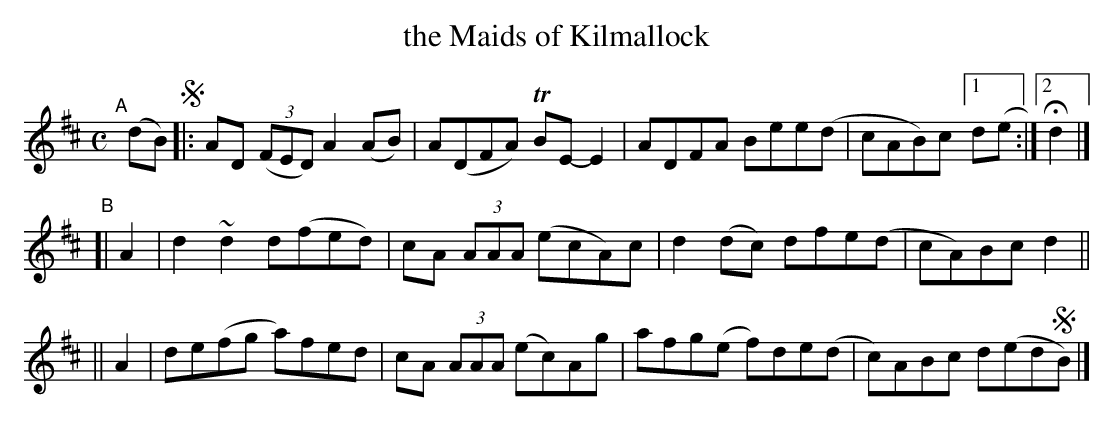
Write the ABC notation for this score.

X:1
T: the Maids of Kilmallock
M: C
L: 1/8
K: D
"^A"[|] (dB) !segno! |: AD (3(FED) A2(AB) | A(DFA) TBE-E2 | ADFA Bee(d | cAB)c [1 d(e :|[2 Hd2 |]
"^B"\
[| A2 | d2~d2 d(fed) | cA (3AAA (ecA)c | d2(dc) dfe(d | cA)Bc d2 ||
|| A2 | de(fg a)fed | cA (3AAA (ec)Ag | afg(e f)de(d | c)ABc d(ed!segno!B) |]
